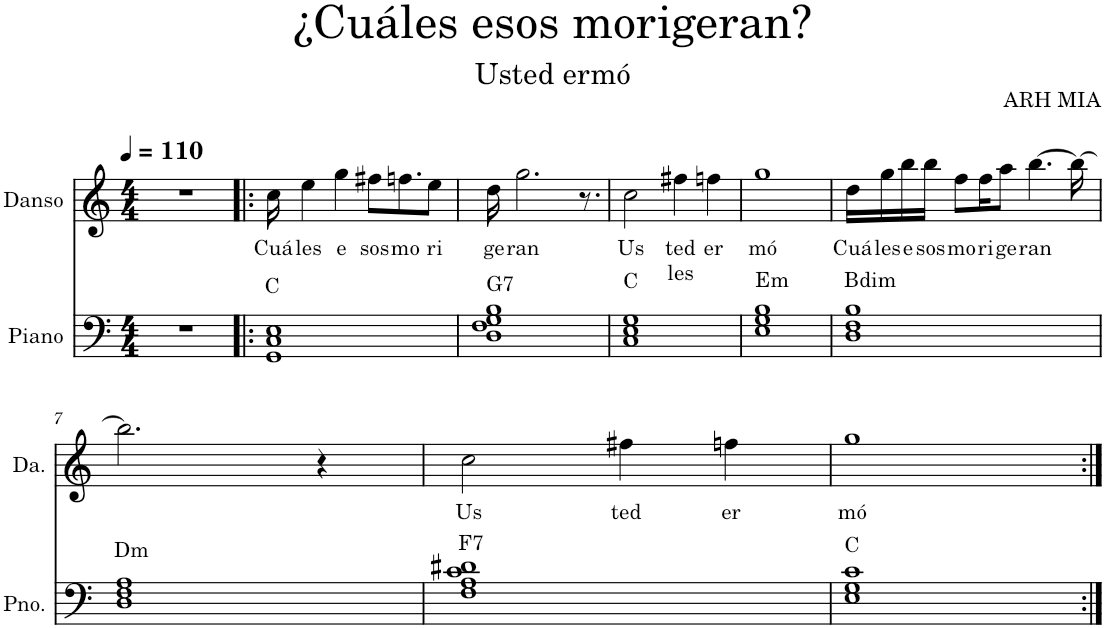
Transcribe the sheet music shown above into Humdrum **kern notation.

**kern	**kern	**text	**text
*part2	*part1	*part1	*part1
*staff2	*staff1	*staff1	*staff1
*I"Piano	*I"Danso	*	*
*I'Pno.	*I'Da.	*	*
*clefF4	*clefG2	*	*
*k[]	*k[]	*	*
*M4/4	*M4/4	*	*
*MM110	*MM110	*	*
=1	=1	=1	=1
1r	1r	.	.
=2!|:	=2!|:	=2!|:	=2!|:
!LO:TX:a:t=C	!	!	!
!	!	!LO:LY:b	!
1GG 1C 1E	16cc\	Cuá	.
!	!	!LO:LY:b	!
.	4ee\	les	.
!	!	!LO:LY:b	!
.	4gg\	e	.
!	!	!LO:LY:b	!
.	8ff#X\L	sos	.
!	!	!LO:LY:b	!
.	8.ffn\	mo	.
!	!	!LO:LY:b	!
.	8ee\J	ri	.
=3	=3	=3	=3
!LO:TX:a:t=G7	!	!	!
!	!	!LO:LY:b	!
1D 1F 1G 1B	16dd\	ge	.
!	!	!LO:LY:b	!
.	2.gg\	ran	.
.	8.r	.	.
=4	=4	=4	=4
!LO:TX:a:t=C	!	!	!
!	!	!LO:LY:b	!
1C 1E 1G	2cc\	Us	.
!	!	!LO:LY:b	!LO:LY:b
.	4ff#X\	ted	les
!	!	!LO:LY:b	!
.	4ffn\	er	.
=5	=5	=5	=5
!LO:TX:a:t=Em	!	!	!
!	!	!LO:LY:b	!
1E 1G 1B	1gg	mó	.
=6	=6	=6	=6
!LO:TX:a:t=Bdim	!	!	!
!	!	!LO:LY:b	!
1D 1F 1B	16dd\LL	Cuá	.
!	!	!LO:LY:b	!
.	16gg\	les	.
!	!	!LO:LY:b	!
.	16bb\	e	.
!	!	!LO:LY:b	!
.	16bb\JJ	sos	.
!	!	!LO:LY:b	!
.	8ff\L	mo	.
!	!	!LO:LY:b	!
.	16ff\K	ri	.
!	!	!LO:LY:b	!
.	8aa\J	ge	.
!	!	!LO:LY:b	!
.	[4.bb\	ran	.
.	16bb\_	.	.
!!LO:LB:g=z
=7	=7	=7	=7
!LO:TX:a:t=Dm	!	!	!
1D 1F 1A	2.bb\]	.	.
.	4r	.	.
=8	=8	=8	=8
!LO:TX:a:t=F7	!	!	!
!	!	!LO:LY:b	!
1F 1A 1c 1d#X	2cc\	Us	.
!	!	!LO:LY:b	!
.	4ff#X\	ted	.
!	!	!LO:LY:b	!
.	4ffn\	er	.
=9	=9	=9	=9
!LO:TX:a:t=C	!	!	!
!	!	!LO:LY:b	!
1E 1G 1c	1gg	mó	.
=:|!	=:|!	=:|!	=:|!
*-	*-	*-	*-
